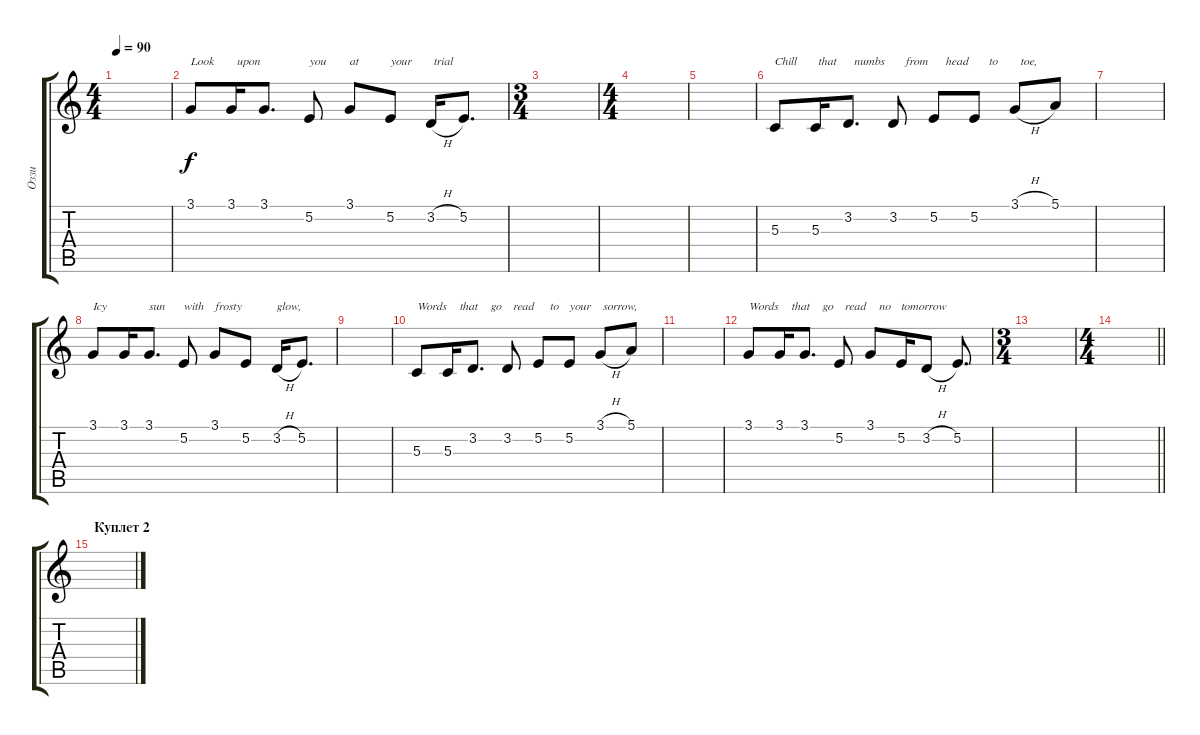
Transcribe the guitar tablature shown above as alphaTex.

\track ("Оззи" "Оззи") {instrument tenorsax}
\staff {score tabs}
\tuning (E4 B3 G3 D3 A2 E2) {hide}
\ts (4 4)
\tempo 90
\clef g2
\ks c
|
3.1.8{txt "Look"} 3.1.16{txt "  upon"} 3.1.8{d} 5.2.8{txt "you"} 3.1.8{txt "at"} 5.2.8{txt "your"} 3.2{h}.16{txt " trial"} 5.2.8{d} |
\ts (3 4)
|
\ts (4 4)
|
|
5.3.8{txt "Chill"} 5.3.16{txt " that"} 3.2.8{d txt "  numbs"} 3.2.8{txt "    from"} 5.2.8{txt "    head"} 5.2.8{txt "     to"} 3.1{h}.8{txt "  toe,"} 5.1.8 |
|
3.1.8{txt "Icy"} 3.1.16 3.1.8{d txt "sun"} 5.2.8{txt "with"} 3.1.8{txt "frosty"} 5.2.8 3.2{h}.16{txt "glow,"} 5.2.8{d} |
|
5.3.8{txt "Words"} 5.3.16{txt "    that"} 3.2.8{d txt "      go"} 3.2.8{txt "  read"} 5.2.8{txt "    to"} 5.2.8{txt "your"} 3.1{h}.8{txt " sorrow,"} 5.1.8 |
|
3.1.8{txt "Words"} 3.1.16{txt "    that"} 3.1.8{d txt "      go"} 5.2.8{txt "  read"} 3.1.8{txt "   no"} 5.2.16{txt "tomorrow"} 3.2{h}.8 5.2.8{d} |
\ts (3 4)
|
\ts (4 4)
\barLineRight lightlight
|
\section ("" "Куплет 2")
